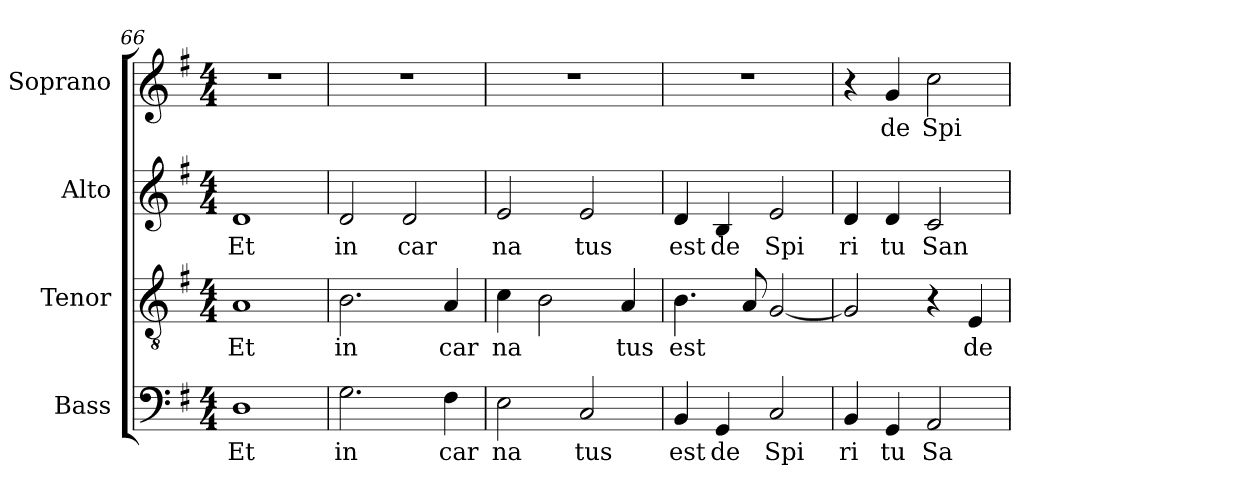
**kern	**text	**kern	**text	**kern	**text	**kern	**text
*part4	*part4	*part3	*part3	*part2	*part2	*part1	*part1
*staff4	*staff4	*staff3	*staff3	*staff2	*staff2	*staff1	*staff1
*I"Bass	*	*I"Tenor	*	*I"Alto	*	*I"Soprano	*
*I'B.	*	*I'T.	*	*I'A.	*	*I'S.	*
!!LO:LB:g=z
*clefF4	*	*clefGv2	*	*clefG2	*	*clefG2	*
*	*	*ITrd7c12	*	*	*	*	*
*k[f#]	*	*k[f#]	*	*k[f#]	*	*k[f#]	*
*G:	*	*G:	*	*G:	*	*G:	*
*M4/4	*	*M4/4	*	*M4/4	*	*M4/4	*
=66	=66	=66	=66	=66	=66	=66	=66
!	!LO:LY:b:color=#000000	!	!	!	!	!	!
!	!	!	!LO:LY:b:color=#000000	!	!	!	!
!	!	!	!	!	!LO:LY:b:color=#000000	!	!
1Di	Et	1AAi	Et	1di	Et	1r	.
=67	=67	=67	=67	=67	=67	=67	=67
!	!LO:LY:b:color=#000000	!	!	!	!	!	!
!	!	!	!LO:LY:b:color=#000000	!	!	!	!
!	!	!	!	!	!LO:LY:b:color=#000000	!	!
2.Gi\	in	2.BBi\	in	2di/	in	1r	.
!	!	!	!	!	!LO:LY:b:color=#000000	!	!
.	.	.	.	2di/	car	.	.
!	!LO:LY:b:color=#000000	!	!	!	!	!	!
!	!	!	!LO:LY:b:color=#000000	!	!	!	!
4F#i\	car	4AAi/	car	.	.	.	.
=68	=68	=68	=68	=68	=68	=68	=68
!	!LO:LY:b:color=#000000	!	!	!	!	!	!
!	!	!	!LO:LY:b:color=#000000	!	!	!	!
!	!	!	!	!	!LO:LY:b:color=#000000	!	!
2Ei\	na	4Ci\	na	2ei/	na	1r	.
.	.	2BBi\	.	.	.	.	.
!	!LO:LY:b:color=#000000	!	!	!	!	!	!
!	!	!	!	!	!LO:LY:b:color=#000000	!	!
2Ci/	tus	.	.	2ei/	tus	.	.
!	!	!	!LO:LY:b:color=#000000	!	!	!	!
.	.	4AAi/	tus	.	.	.	.
=69	=69	=69	=69	=69	=69	=69	=69
!	!LO:LY:b:color=#000000	!	!	!	!	!	!
!	!	!	!LO:LY:b:color=#000000	!	!	!	!
!	!	!	!	!	!LO:LY:b:color=#000000	!	!
4BBi/	est	4.BBi\	est	4di/	est	1r	.
!	!LO:LY:b:color=#000000	!	!	!	!	!	!
!	!	!	!	!	!LO:LY:b:color=#000000	!	!
4GGi/	de	.	.	4Bi/	de	.	.
.	.	8AAi/	.	.	.	.	.
!	!LO:LY:b:color=#000000	!	!	!	!	!	!
!	!	!	!	!	!LO:LY:b:color=#000000	!	!
2Ci/	Spi	[2GGi/	.	2ei/	Spi	.	.
=70	=70	=70	=70	=70	=70	=70	=70
!	!LO:LY:b:color=#000000	!	!	!	!	!	!
!	!	!	!	!	!LO:LY:b:color=#000000	!	!
4BBi/	ri	2GGi/]	.	4di/	ri	4r	.
!	!LO:LY:b:color=#000000	!	!	!	!	!	!
!	!	!	!	!	!LO:LY:b:color=#000000	!	!
!	!	!	!	!	!	!	!LO:LY:b:color=#000000
4GGi/	tu	.	.	4di/	tu	4gi/	de
!	!LO:LY:b:color=#000000	!	!	!	!	!	!
!	!	!	!	!	!LO:LY:b:color=#000000	!	!
!	!	!	!	!	!	!	!LO:LY:b:color=#000000
2AAi/	Sa	4r	.	2ci/	San	2cci\	Spi
!	!	!	!LO:LY:b:color=#000000	!	!	!	!
.	.	4EEi/	de	.	.	.	.
=	=	=	=	=	=	=	=
*-	*-	*-	*-	*-	*-	*-	*-
